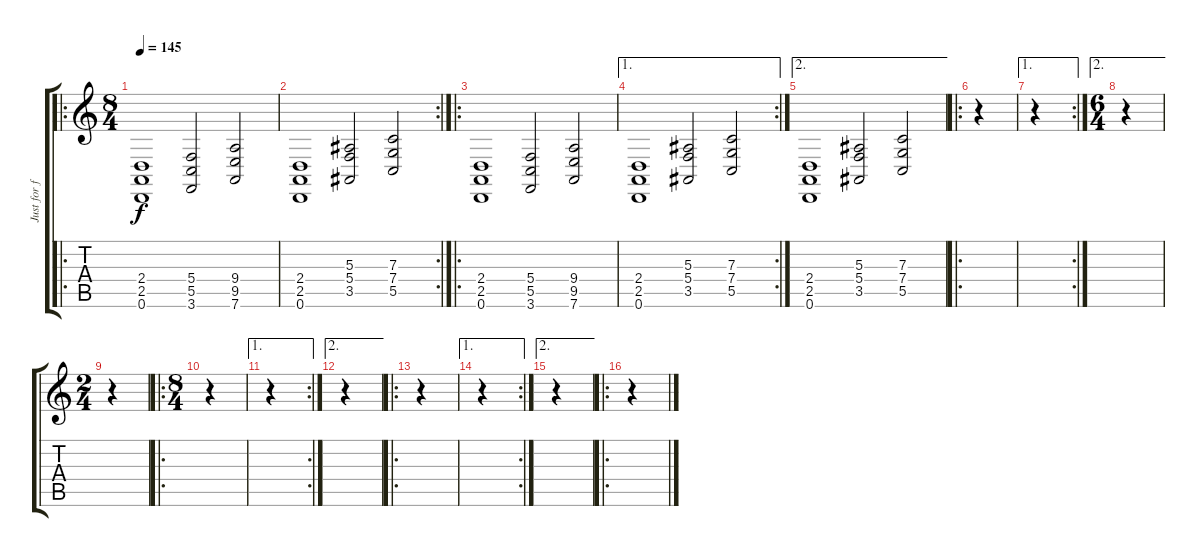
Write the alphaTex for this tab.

\track ("Just for fan..." "Just for f") {instrument stringensemble1}
\staff {score tabs}
\tuning (D4 A3 F3 C3 G2 D2) {hide}
\ro
\ts (8 4)
\tempo 145
\clef g2
\ks c
(2.4 2.5 0.6).1{dy f instrument stringensemble1} (5.4 5.5 3.6).2 (9.4 9.5 7.6).2 |
\rc 2
(2.4 2.5 0.6).1 (5.3 5.4 3.5).2 (7.3 7.4 5.5).2 |
\ro
(2.4 2.5 0.6).1 (5.4 5.5 3.6).2 (9.4 9.5 7.6).2 |
\ae 1
\rc 2
(2.4 2.5 0.6).1 (5.3 5.4 3.5).2 (7.3 7.4 5.5).2 |
\ae 2
(2.4 2.5 0.6).1 (5.3 5.4 3.5).2 (7.3 7.4 5.5).2 |
\ro
r.4 |
\ae 1
\rc 2
r.4 |
\ae 2
\ts (6 4)
r.4 |
\ts (2 4)
r.4 |
\ro
\ts (8 4)
r.4 |
\ae 1
\rc 2
r.4 |
\ae 2
r.4 |
\ro
r.4 |
\ae 1
\rc 2
r.4 |
\ae 2
r.4 |
\ro
r.4
